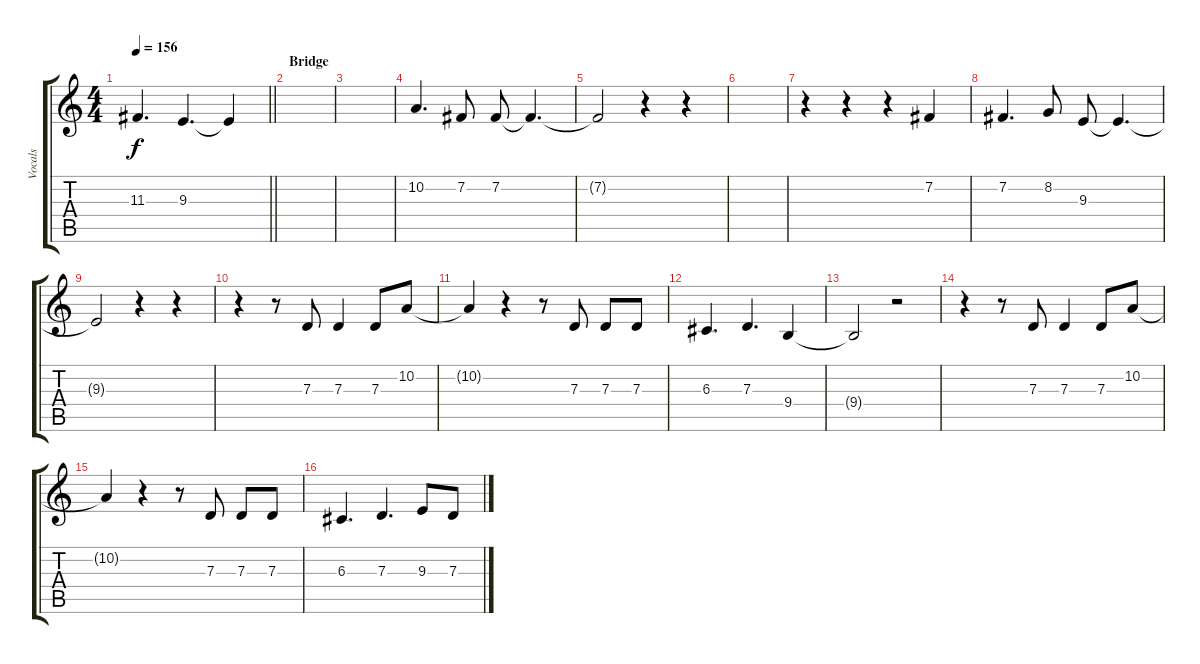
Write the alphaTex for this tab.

\track ("Vocals" "Vocals") {instrument altosax}
\staff {score tabs}
\tuning (E4 B3 G3 D3 A2 E2) {hide}
\ts (4 4)
\tempo 156
\clef g2
\barLineRight lightlight
\ks c
11.3.4{d dy f} 9.3.4{d} 9.3{t}.4 |
\section ("" "Bridge")
|
|
10.2.4{d} 7.2.8 7.2.8 7.2{t}.4{d} |
7.2{t}.2 r.4 r.4 |
|
r.4 r.4 r.4 7.2.4 |
7.2.4{d} 8.2.8 9.3.8 9.3{t}.4{d} |
9.3{t}.2 r.4 r.4 |
r.4 r.8 7.3.8 7.3.4 7.3.8 10.2.8 |
10.2{t}.4 r.4 r.8 7.3.8 7.3.8 7.3.8 |
6.3.4{d} 7.3.4{d} 9.4.4 |
9.4{t}.2 r.2 |
r.4 r.8 7.3.8 7.3.4 7.3.8 10.2.8 |
10.2{t}.4 r.4 r.8 7.3.8 7.3.8 7.3.8 |
6.3.4{d} 7.3.4{d} 9.3.8 7.3.8
